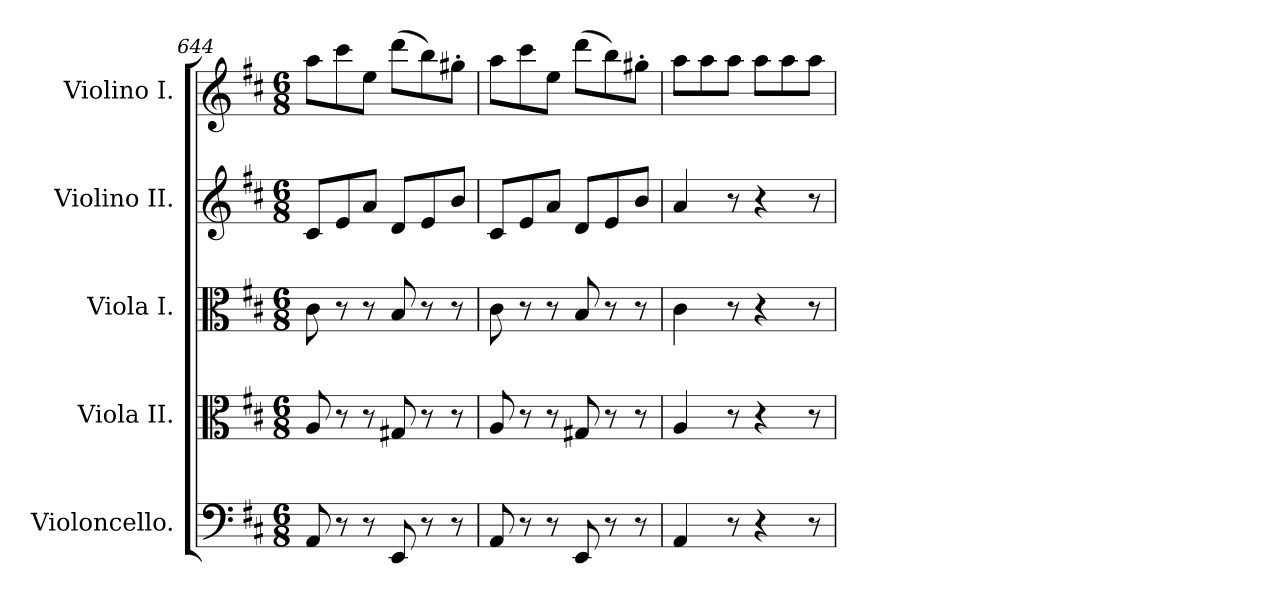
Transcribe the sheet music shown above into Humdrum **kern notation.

**kern	**kern	**kern	**kern	**kern
*part5	*part4	*part3	*part2	*part1
*staff5	*staff4	*staff3	*staff2	*staff1
*I"Violoncello.	*I"Viola II.	*I"Viola I.	*I"Violino II.	*I"Violino I.
*I'Vc	*I'Vla	*I'Vla	*I'Vln	*I'Vln
*clefF4	*clefC3	*clefC3	*clefG2	*clefG2
*k[f#c#]	*k[f#c#]	*k[f#c#]	*k[f#c#]	*k[f#c#]
*M6/8	*M6/8	*M6/8	*M6/8	*M6/8
=644	=644	=644	=644	=644
8AA/	8A/	8c#\	8c#/L	8aa\L
8r	8r	8r	8e/	8ccc#\
8r	8r	8r	8a/J	8ee\J
8EE/	8G#X/	8B/	8d/L	(>8ddd\L
8r	8r	8r	8e/	8bb\)
8r	8r	8r	8b/J	8gg#X'\J
=645	=645	=645	=645	=645
8AA/	8A/	8c#\	8c#/L	8aa\L
8r	8r	8r	8e/	8ccc#\
8r	8r	8r	8a/J	8ee\J
8EE/	8G#X/	8B/	8d/L	(>8ddd\L
8r	8r	8r	8e/	8bb\)
8r	8r	8r	8b/J	8gg#X'\J
=646	=646	=646	=646	=646
4AA/	4A/	4c#\	4a/	8aa\L
.	.	.	.	8aa\
8r	8r	8r	8r	8aa\J
4r	4r	4r	4r	8aa\L
.	.	.	.	8aa\
8r	8r	8r	8r	8aa\J
=	=	=	=	=
*-	*-	*-	*-	*-
